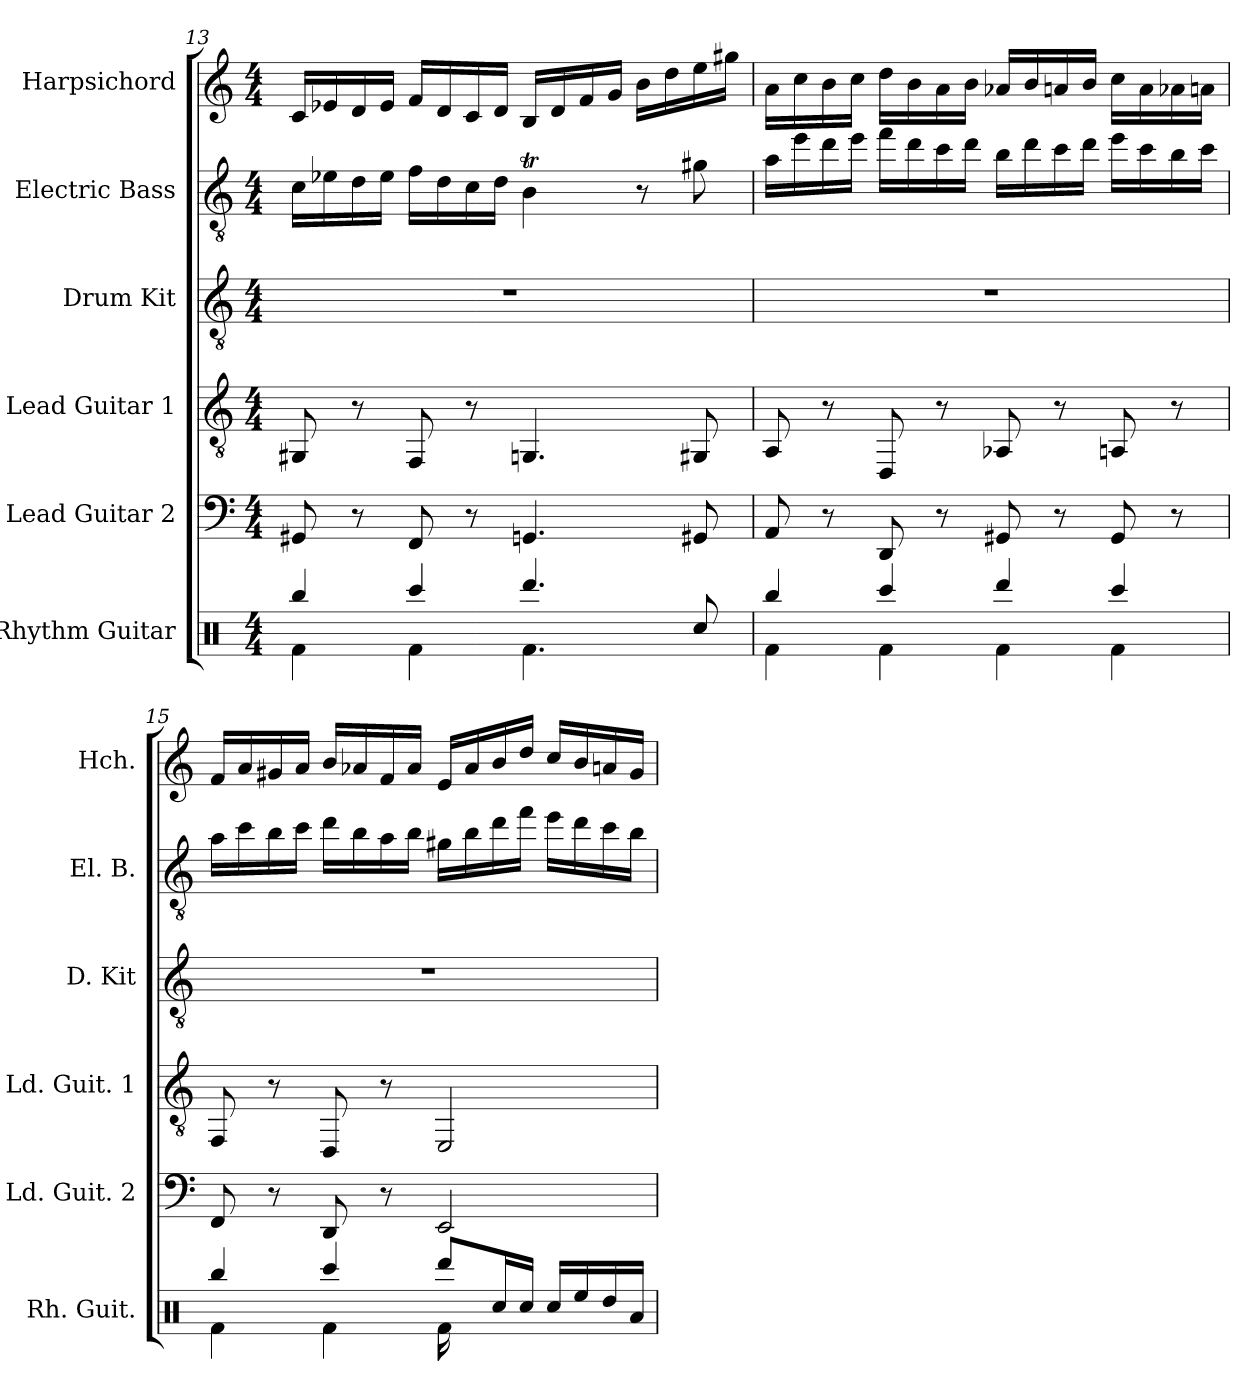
**kern	**kern	**kern	**kern	**kern	**kern
*part6	*part5	*part4	*part3	*part2	*part1
*staff6	*staff5	*staff4	*staff3	*staff2	*staff1
*I"Rhythm Guitar	*I"Lead Guitar 2	*I"Lead Guitar 1	*I"Drum Kit	*I"Electric Bass	*I"Harpsichord
*I'Rh. Guit.	*I'Ld. Guit. 2	*I'Ld. Guit. 1	*I'D. Kit	*I'El. B.	*I'Hch.
*clefX	*clefF4	*clefGv2	*clefGv2	*clefGv2	*clefG2
*	*ITrd7c12	*	*	*	*
*k[]	*k[]	*k[]	*k[]	*k[]	*k[]
*M4/4	*M4/4	*M4/4	*M4/4	*M4/4	*M4/4
=13	=13	=13	=13	=13	=13
*^	*	*	*	*	*
4Rbb/	4Rf\	8GGG#X/	8GG#X/	1r	16c\LL	16c/LL
.	.	.	.	.	16e-X\	16e-X/
.	.	8r	8r	.	16d\	16d/
.	.	.	.	.	16e-\JJ	16e-/JJ
4Rccc/	4Rf\	8FFF/	8FF/	.	16f\LL	16f/LL
.	.	.	.	.	16d\	16d/
.	.	8r	8r	.	16c\	16c/
.	.	.	.	.	16d\JJ	16d/JJ
4.Rddd/	4.Rf\	4.GGGn/	4.GGn/	.	4Bt\	16B/LL
.	.	.	.	.	.	16d/
.	.	.	.	.	.	16f/
.	.	.	.	.	.	16g/JJ
.	.	.	.	.	8r	16b\LL
.	.	.	.	.	.	16dd\
8Rcc/	8ryy	8GGG#X/	8GG#X/	.	8g#X\	16ee\
.	.	.	.	.	.	16gg#X\JJ
!!LO:LB:g=z
=14	=14	=14	=14	=14	=14	=14
4Rbb/	4Rf\	8AAA/	8AA/	1r	16a\LL	16a\LL
.	.	.	.	.	16ee\	16cc\
.	.	8r	8r	.	16dd\	16b\
.	.	.	.	.	16ee\JJ	16cc\JJ
4Rccc/	4Rf\	8DDD/	8DD/	.	16ff\LL	16dd\LL
.	.	.	.	.	16dd\	16b\
.	.	8r	8r	.	16cc\	16a\
.	.	.	.	.	16dd\JJ	16b\JJ
4Rddd/	4Rf\	8GGG#X/	8AA-X/	.	16b\LL	16a-X/LL
.	.	.	.	.	16dd\	16b/
.	.	8r	8r	.	16cc\	16an/
.	.	.	.	.	16dd\JJ	16b/JJ
4Rccc/	4Rf\	8GGG#/	8AAn/	.	16ee\LL	16cc\LL
.	.	.	.	.	16cc\	16a\
.	.	8r	8r	.	16b\	16a-X\
.	.	.	.	.	16cc\JJ	16an\JJ
=15	=15	=15	=15	=15	=15	=15
4Rbb/	4Rf\	8FFF/	8FF/	1r	16a\LL	16f/LL
.	.	.	.	.	16cc\	16a/
.	.	8r	8r	.	16b\	16g#X/
.	.	.	.	.	16cc\JJ	16a/JJ
4Rccc/	4Rf\	8DDD/	8DD/	.	16dd\LL	16b/LL
.	.	.	.	.	16b\	16a-X/
.	.	8r	8r	.	16a\	16f/
.	.	.	.	.	16b\JJ	16a-/JJ
8Rddd/L	16Rf\	2EEE/	2EE/	.	16g#X\LL	16e/LL
.	4ryy	.	.	.	16b\	16a-/
16Rcc/L	.	.	.	.	16dd\	16b/
16Rcc/JJ	.	.	.	.	16ff\JJ	16dd/JJ
16Rcc/LL	.	.	.	.	16ee\LL	16cc/LL
16Ree/	8.ryy	.	.	.	16dd\	16b/
16Rdd/	.	.	.	.	16cc\	16an/
16Ra/JJ	.	.	.	.	16b\JJ	16g#/JJ
*v	*v	*	*	*	*	*
=	=	=	=	=	=
*-	*-	*-	*-	*-	*-
